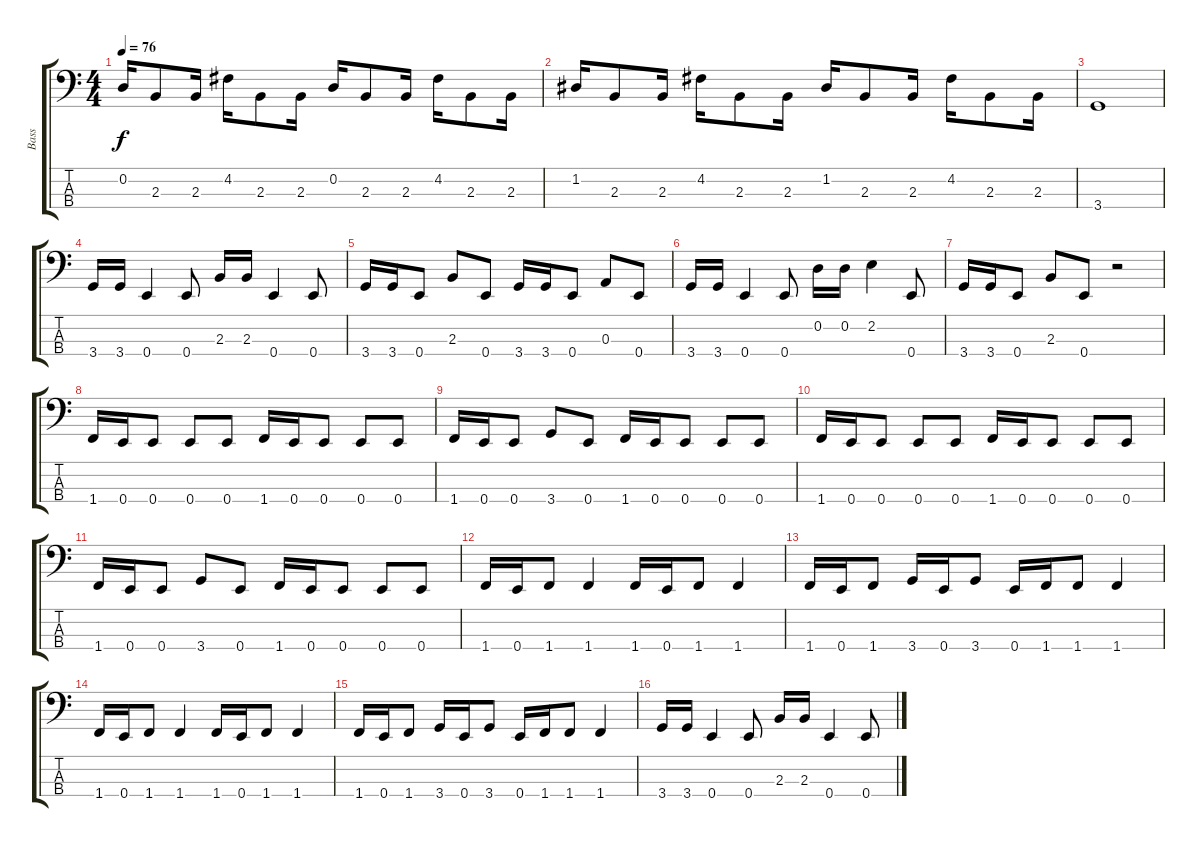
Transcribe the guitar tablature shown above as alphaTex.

\track ("Bass" "Bass") {instrument electricbassfinger}
\staff {score tabs}
\tuning (G2 D2 A1 E1) {hide}
\ts (4 4)
\tempo 76
\clef f4
\ks c
0.2.16{dy f} 2.3.8 2.3.16 4.2.16 2.3.8 2.3.16 0.2.16 2.3.8 2.3.16 4.2.16 2.3.8 2.3.16 |
1.2.16 2.3.8 2.3.16 4.2.16 2.3.8 2.3.16 1.2.16 2.3.8 2.3.16 4.2.16 2.3.8 2.3.16 |
3.4.1 |
3.4.16 3.4.16 0.4.4 0.4.8 2.3.16 2.3.16 0.4.4 0.4.8 |
3.4.16 3.4.16 0.4.8 2.3.8 0.4.8 3.4.16 3.4.16 0.4.8 0.3.8 0.4.8 |
3.4.16 3.4.16 0.4.4 0.4.8 0.2.16 0.2.16 2.2.4 0.4.8 |
3.4.16 3.4.16 0.4.8 2.3.8 0.4.8 r.2 |
1.4.16 0.4.16 0.4.8 0.4.8 0.4.8 1.4.16 0.4.16 0.4.8 0.4.8 0.4.8 |
1.4.16 0.4.16 0.4.8 3.4.8 0.4.8 1.4.16 0.4.16 0.4.8 0.4.8 0.4.8 |
1.4.16 0.4.16 0.4.8 0.4.8 0.4.8 1.4.16 0.4.16 0.4.8 0.4.8 0.4.8 |
1.4.16 0.4.16 0.4.8 3.4.8 0.4.8 1.4.16 0.4.16 0.4.8 0.4.8 0.4.8 |
1.4.16 0.4.16 1.4.8 1.4.4 1.4.16 0.4.16 1.4.8 1.4.4 |
1.4.16 0.4.16 1.4.8 3.4.16 0.4.16 3.4.8 0.4.16 1.4.16 1.4.8 1.4.4 |
1.4.16 0.4.16 1.4.8 1.4.4 1.4.16 0.4.16 1.4.8 1.4.4 |
1.4.16 0.4.16 1.4.8 3.4.16 0.4.16 3.4.8 0.4.16 1.4.16 1.4.8 1.4.4 |
3.4.16 3.4.16 0.4.4 0.4.8 2.3.16 2.3.16 0.4.4 0.4.8
